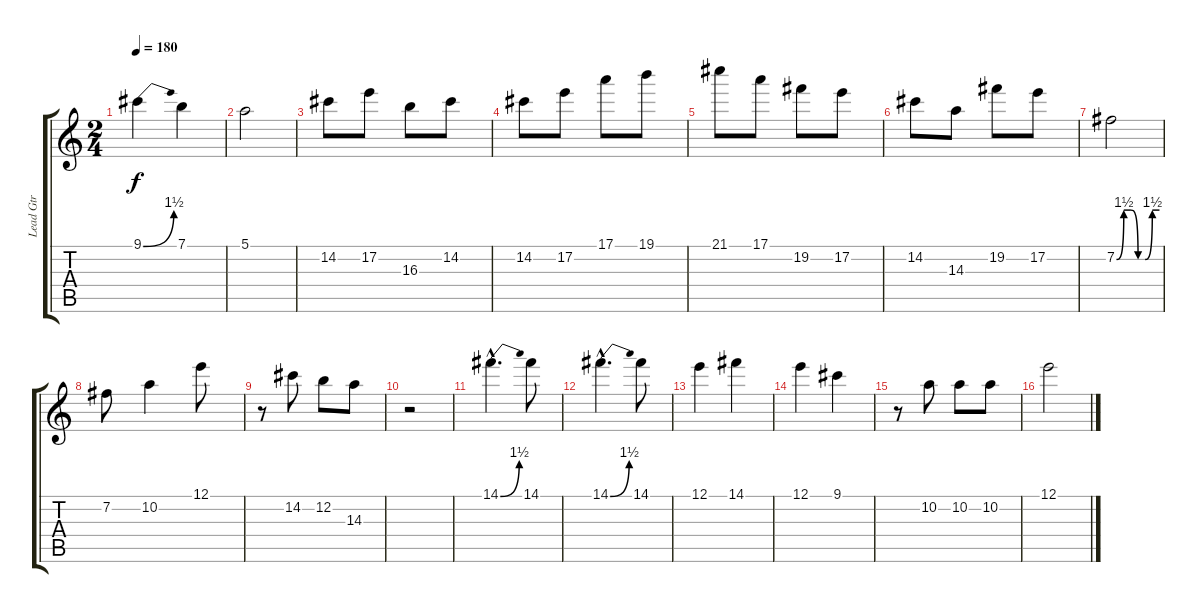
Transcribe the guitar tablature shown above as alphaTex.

\track ("Lead Gtr" "Lead Gtr") {instrument distortionguitar}
\staff {score tabs}
\tuning (E4 B3 G3 D3 A2 E2) {hide}
\ts (2 4)
\tempo 180
\clef g2
\ks c
9.1{be (bend 0 0 60 6)}.4{dy f} 7.1.4 |
5.1.2 |
14.2.8 17.2.8 16.3.8 14.2.8 |
14.2.8 17.2.8 17.1.8 19.1.8 |
21.1.8 17.1.8 19.2.8 17.2.8 |
14.2.8 14.3.8 19.2.8 17.2.8 |
7.2{be (custom 0 0 10 6 20 6 30 0 40 0 50 6 60 6)}.2 |
7.2.8 10.2.4 12.1.8 |
r.8 14.2.8 12.2.8 14.3.8 |
r.2 |
14.1{be (bend 0 0 60 6) hac}.4{d} 14.1.8 |
14.1{be (bend 0 0 60 6) hac}.4{d} 14.1.8 |
12.1.4 14.1.4 |
12.1.4 9.1.4 |
r.8 10.2.8 10.2.8 10.2.8 |
12.1.2
